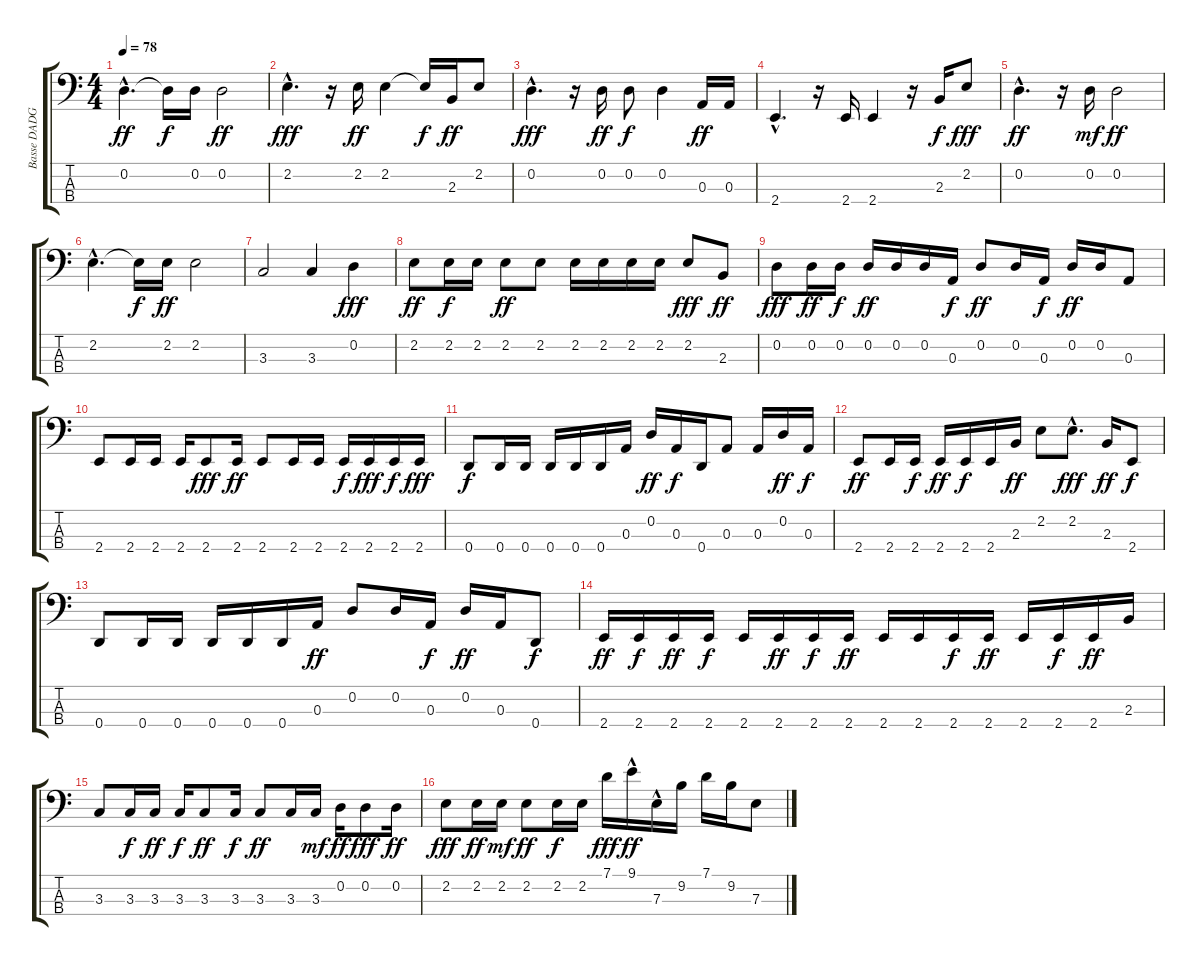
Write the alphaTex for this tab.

\track ("Basse DADG" "Basse DADG") {instrument electricbassfinger}
\staff {score tabs}
\tuning (G2 D2 A1 D1) {hide}
\ts (4 4)
\tempo 78
\clef f4
\ks c
0.2{hac}.4{d dy ff} 0.2{t}.16{dy f} 0.2.16 0.2.2{dy ff} |
2.2{hac}.4{d dy fff} r.16 2.2.16{dy ff} 2.2.4 2.2{t}.16{dy f} 2.3.16{dy ff} 2.2.8 |
0.2{hac}.4{d dy fff} r.16 0.2.16{dy ff} 0.2.8{dy f} 0.2.4 0.3.16{dy ff} 0.3.16 |
2.4{hac}.4{d} r.16 2.4.16 2.4.4 r.16 2.3.16{dy f} 2.2.8{dy fff} |
0.2{hac}.4{d dy ff} r.16 0.2.16{dy mf} 0.2.2{dy ff} |
2.2{hac}.4{d} 2.2{t}.16{dy f} 2.2.16{dy ff} 2.2.2 |
3.3.2 3.3.4 0.2.4{dy fff} |
2.2.8{dy ff} 2.2.16{dy f} 2.2.16 2.2.8{dy ff} 2.2.8 2.2.16 2.2.16 2.2.16 2.2.16 2.2.8{dy fff} 2.3.8{dy ff} |
0.2.8{dy fff} 0.2.16{dy ff} 0.2.16{dy f} 0.2.16{dy ff} 0.2.16 0.2.16 0.3.16{dy f} 0.2.8{dy ff} 0.2.16 0.3.16{dy f} 0.2.16{dy ff} 0.2.16 0.3.8 |
2.4.8 2.4.16 2.4.16 2.4.16 2.4.8{dy fff} 2.4.16{dy ff} 2.4.8 2.4.16 2.4.16 2.4.16{dy f} 2.4.16{dy fff} 2.4.16{dy f} 2.4.16{dy fff} |
0.4.8{dy f} 0.4.16 0.4.16 0.4.16 0.4.16 0.4.16 0.3.16 0.2.16{dy ff} 0.3.16{dy f} 0.4.16 0.3.8 0.3.16 0.2.16{dy ff} 0.3.16{dy f} |
2.4.8{dy ff} 2.4.16 2.4.16{dy f} 2.4.16{dy ff} 2.4.16{dy f} 2.4.16 2.3.16{dy ff} 2.2.8 2.2{hac}.8{d dy fff} 2.3.16{dy ff} 2.4.8{dy f} |
0.4.8 0.4.16 0.4.16 0.4.16 0.4.16 0.4.16 0.3.16{dy ff} 0.2.8 0.2.16 0.3.16{dy f} 0.2.16{dy ff} 0.3.16 0.4.8{dy f} |
2.4.16{dy ff} 2.4.16{dy f} 2.4.16{dy ff} 2.4.16{dy f} 2.4.16 2.4.16{dy ff} 2.4.16{dy f} 2.4.16{dy ff} 2.4.16 2.4.16 2.4.16{dy f} 2.4.16{dy ff} 2.4.16 2.4.16{dy f} 2.4.16{dy ff} 2.3.16 |
3.3.8 3.3.16{dy f} 3.3.16{dy ff} 3.3.16{dy f} 3.3.8{dy ff} 3.3.16{dy f} 3.3.8{dy ff} 3.3.16 3.3.16{dy mf} 0.2.16{dy ff} 0.2.8{dy fff} 0.2.16{dy ff} |
2.2.8{dy fff} 2.2.16{dy ff} 2.2.16{dy mf} 2.2.8{dy ff} 2.2.16{dy f} 2.2.16 7.1.16{dy fff} 9.1{hac}.16{dy ff} 7.3{hac}.16 9.2.16 7.1.16 9.2.16 7.3.8
